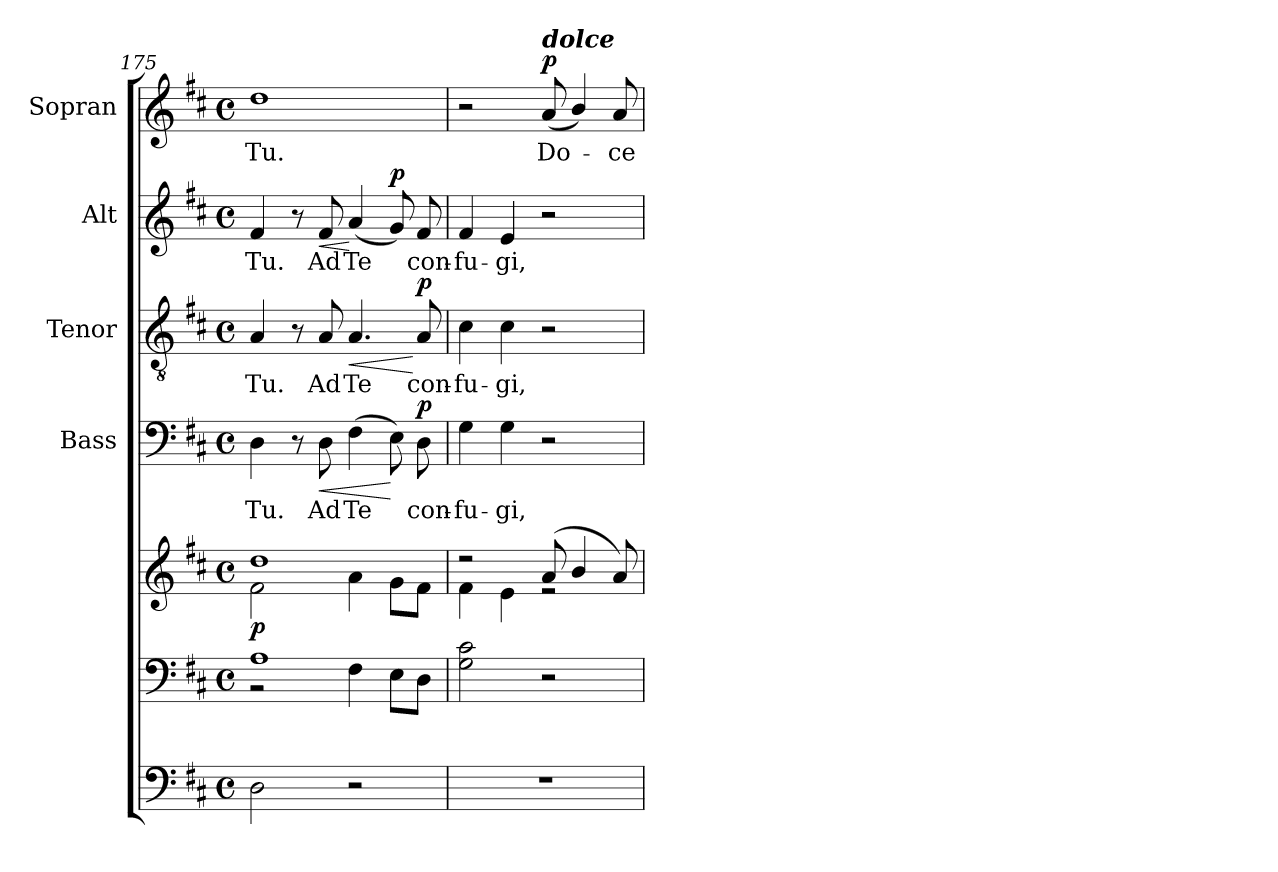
**kern	**kern	**kern	**dynam	**kern	**text	**dynam	**kern	**text	**dynam	**kern	**text	**dynam	**kern	**text	**dynam
*part6	*part5	*part5	*part5	*part4	*part4	*part4	*part3	*part3	*part3	*part2	*part2	*part2	*part1	*part1	*part1
*staff7	*staff6	*staff5	*staff5/6	*staff4	*staff4	*staff4	*staff3	*staff3	*staff3	*staff2	*staff2	*staff2	*staff1	*staff1	*staff1
*	*	*	*	*I"Bass	*	*	*I"Tenor	*	*	*I"Alt	*	*	*I"Sopran	*	*
*	*	*	*	*I'B.	*	*	*I'T.	*	*	*I'A.	*	*	*I'S.	*	*
*clefF4	*clefF4	*clefG2	*	*clefF4	*	*	*clefGv2	*	*	*clefG2	*	*	*clefG2	*	*
*k[f#c#]	*k[f#c#]	*k[f#c#]	*	*k[f#c#]	*	*	*k[f#c#]	*	*	*k[f#c#]	*	*	*k[f#c#]	*	*
*D:	*D:	*D:	*	*D:	*	*	*D:	*	*	*D:	*	*	*D:	*	*
*M4/4	*M4/4	*M4/4	*	*M4/4	*	*	*M4/4	*	*	*M4/4	*	*	*M4/4	*	*
*met(c)	*met(c)	*met(c)	*	*met(c)	*	*	*met(c)	*	*	*met(c)	*	*	*met(c)	*	*
=175	=175	=175	=175	=175	=175	=175	=175	=175	=175	=175	=175	=175	=175	=175	=175
*	*^	*^	*	*	*	*	*	*	*	*	*	*	*	*	*
!	!	!	!	!	!LO:DY:b	!	!LO:LY:b	!	!	!LO:LY:b	!	!	!LO:LY:b	!	!	!LO:LY:b	!
2D\	1A	2r	1dd	2f#\	p	4D\	Tu.	.	4A/	Tu.	.	4f#/	Tu.	.	1dd	Tu.	.
.	.	.	.	.	.	8r	.	.	8r	.	.	8r	.	.	.	.	.
!	!	!	!	!	!	!	!LO:LY:b	!LO:HP:b	!	!LO:LY:b	!	!	!LO:LY:b	!LO:HP:b	!	!	!
.	.	.	.	.	.	8D\	Ad	<	8A/	Ad	.	8f#/	Ad	<	.	.	.
!	!	!	!	!	!	!	!LO:LY:b	!	!	!LO:LY:b	!LO:HP:b	!	!LO:LY:b	!	!	!	!
2r	.	4F#\	.	4a\	.	(>4F#\	Te	.	4.A/	Te	<	(<4a/	Te	[	.	.	.
!	!	!	!	!	!	!	!	!	!	!	!	!	!	!LO:DY:a	!	!	!
.	.	8E\L	.	8g\L	.	8E\)	.	[	.	.	.	8g/)	.	p	.	.	.
!	!	!	!	!	!	!	!LO:LY:b	!LO:DY:a	!	!LO:LY:b	!LO:DY:n=1:a	!	!LO:LY:b	!	!	!	!
.	.	8D\J	.	8f#\J	.	8D\	con-	p	8A/	con-	[ p	8f#/	con-	.	.	.	.
=176	=176	=176	=176	=176	=176	=176	=176	=176	=176	=176	=176	=176	=176	=176	=176	=176	=176
!	!	!	!	!	!	!	!LO:LY:b	!	!	!LO:LY:b	!	!	!LO:LY:b	!	!	!	!
*	*v	*v	*	*	*	*	*	*	*	*	*	*	*	*	*	*	*
1r	2G\ 2c#\	2r	4f#\	.	4G\	-fu-	.	4c#\	-fu-	.	4f#/	-fu-	.	2r	.	.
!	!	!	!	!	!	!LO:LY:b	!	!	!LO:LY:b	!	!	!LO:LY:b	!	!	!	!
.	.	.	4e\	.	4G\	-gi,	.	4c#\	-gi,	.	4e/	-gi,	.	.	.	.
!	!	!	!	!	!	!	!	!	!	!	!	!	!	!LO:TX:a:Bi:t=dolce	!	!
!	!	!	!	!	!	!	!	!	!	!	!	!	!	!	!LO:LY:b	!LO:DY:a
.	2r	(>8a/	2re	.	2r	.	.	2r	.	.	2r	.	.	(<8a/	Do-	p
.	.	4b/	.	.	.	.	.	.	.	.	.	.	.	4b/)	.	.
!	!	!	!	!	!	!	!	!	!	!	!	!	!	!	!LO:LY:b	!
.	.	8a/)	.	.	.	.	.	.	.	.	.	.	.	8a/	-ce	.
*	*	*v	*v	*	*	*	*	*	*	*	*	*	*	*	*	*
=	=	=	=	=	=	=	=	=	=	=	=	=	=	=	=
*-	*-	*-	*-	*-	*-	*-	*-	*-	*-	*-	*-	*-	*-	*-	*-
